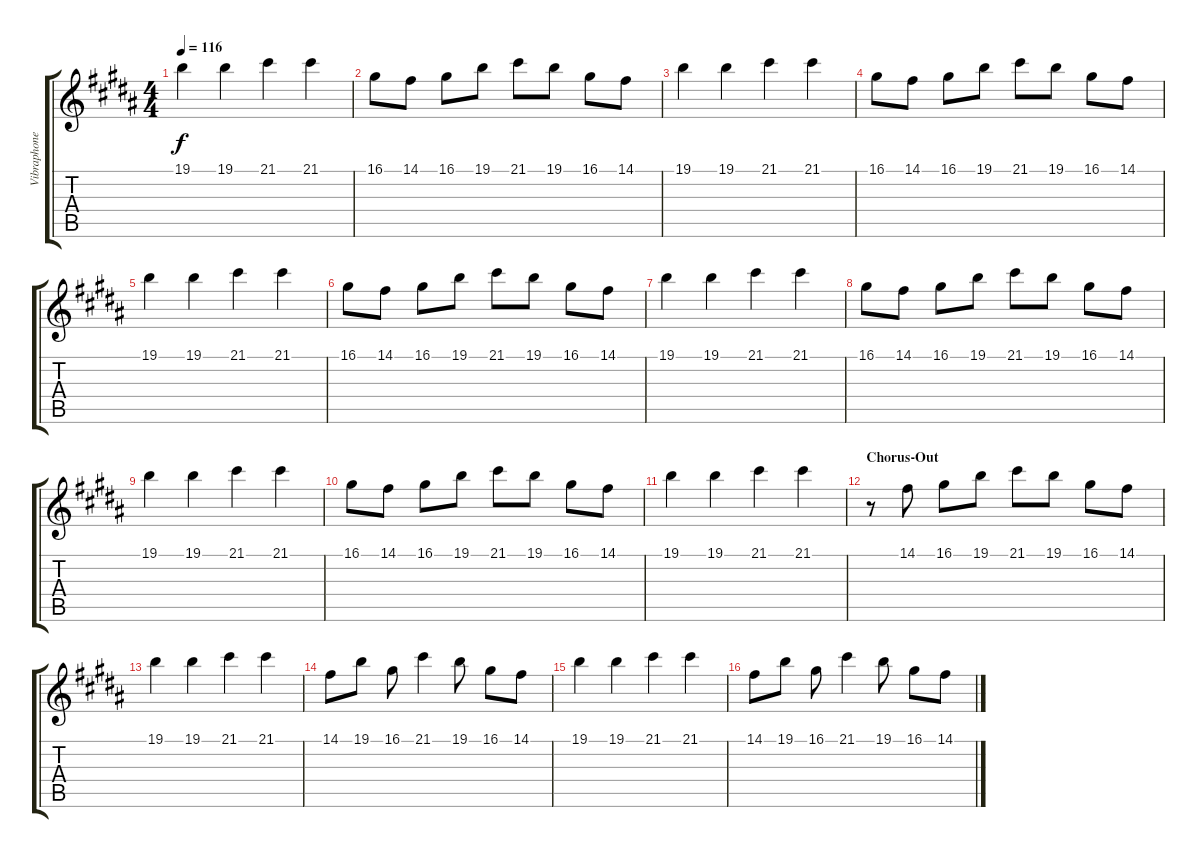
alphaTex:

\track ("Vibraphone" "Vibraphone") {instrument vibraphone}
\staff {score tabs}
\tuning (E4 B3 G3 D3 A2 E2) {hide}
\ts (4 4)
\tempo 116
\clef g2
\ks b
19.1.4{dy f} 19.1.4 21.1.4 21.1.4 |
16.1.8 14.1.8 16.1.8 19.1.8 21.1.8 19.1.8 16.1.8 14.1.8 |
19.1.4 19.1.4 21.1.4 21.1.4 |
16.1.8 14.1.8 16.1.8 19.1.8 21.1.8 19.1.8 16.1.8 14.1.8 |
19.1.4 19.1.4 21.1.4 21.1.4 |
16.1.8 14.1.8 16.1.8 19.1.8 21.1.8 19.1.8 16.1.8 14.1.8 |
19.1.4 19.1.4 21.1.4 21.1.4 |
16.1.8 14.1.8 16.1.8 19.1.8 21.1.8 19.1.8 16.1.8 14.1.8 |
19.1.4 19.1.4 21.1.4 21.1.4 |
16.1.8 14.1.8 16.1.8 19.1.8 21.1.8 19.1.8 16.1.8 14.1.8 |
19.1.4 19.1.4 21.1.4 21.1.4 |
\section ("" "Chorus-Out")
r.8 14.1.8 16.1.8 19.1.8 21.1.8 19.1.8 16.1.8 14.1.8 |
19.1.4 19.1.4 21.1.4 21.1.4 |
14.1.8 19.1.8 16.1.8 21.1.4 19.1.8 16.1.8 14.1.8 |
19.1.4 19.1.4 21.1.4 21.1.4 |
14.1.8 19.1.8 16.1.8 21.1.4 19.1.8 16.1.8 14.1.8
